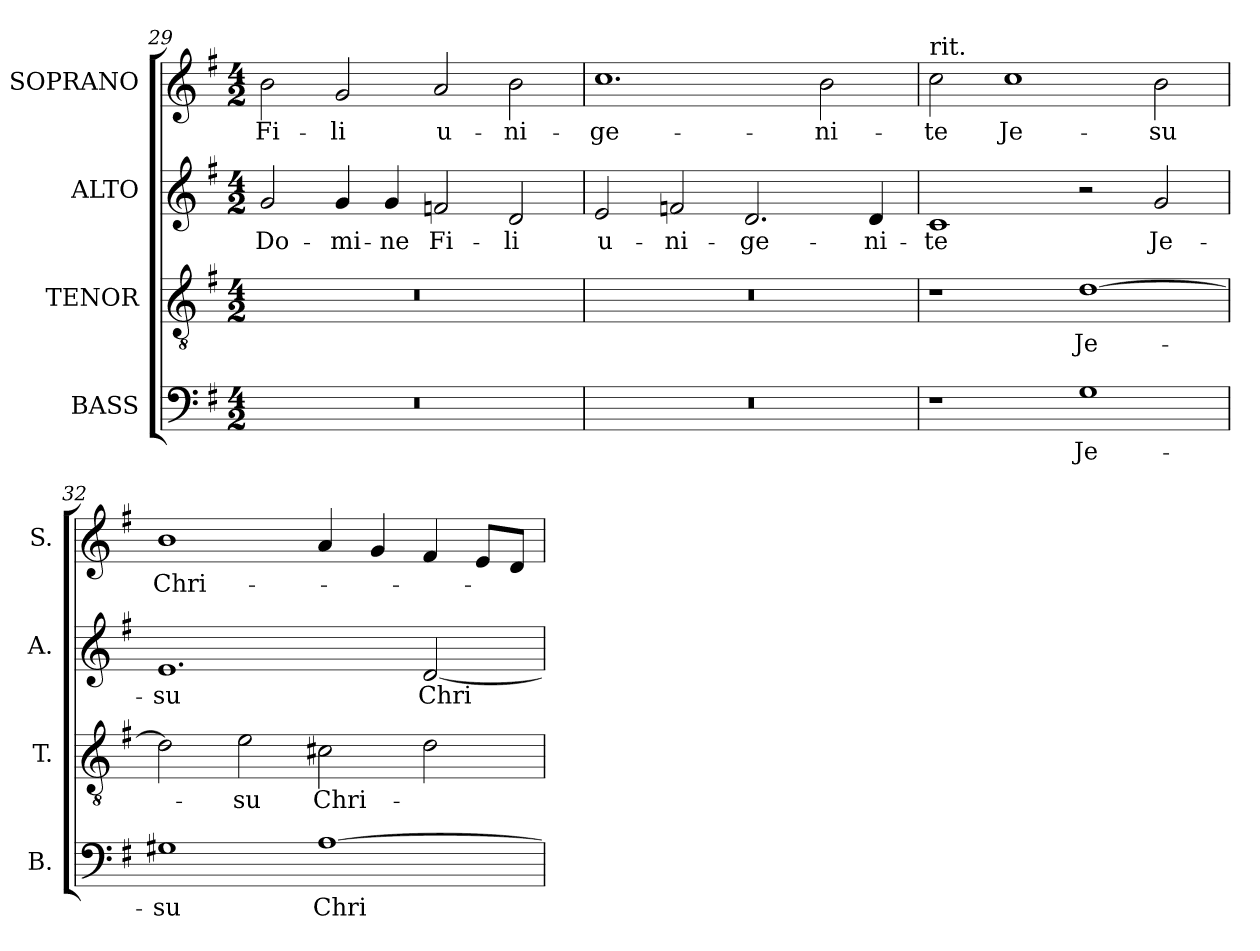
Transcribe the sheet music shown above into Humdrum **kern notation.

**kern	**text	**kern	**text	**kern	**text	**kern	**text
*part4	*part4	*part3	*part3	*part2	*part2	*part1	*part1
*staff4	*staff4	*staff3	*staff3	*staff2	*staff2	*staff1	*staff1
*I"BASS	*	*I"TENOR	*	*I"ALTO	*	*I"SOPRANO	*
*I'B.	*	*I'T.	*	*I'A.	*	*I'S.	*
*clefF4	*	*clefGv2	*	*clefG2	*	*clefG2	*
*	*	*ITrd7c12	*	*	*	*	*
*k[f#]	*	*k[f#]	*	*k[f#]	*	*k[f#]	*
*G:	*	*G:	*	*G:	*	*G:	*
*M4/2	*	*M4/2	*	*M4/2	*	*M4/2	*
=29	=29	=29	=29	=29	=29	=29	=29
!LO:N:vis=1	!	!LO:N:vis=1	!	!	!	!	!
!	!	!	!	!	!LO:LY:b:color=#000000	!	!
!	!	!	!	!	!	!	!LO:LY:b:color=#000000
0r	.	0r	.	2gi/	Do-	2bi\	Fi-
!	!	!	!	!	!LO:LY:b:color=#000000	!	!
!	!	!	!	!	!	!	!LO:LY:b:color=#000000
.	.	.	.	4gi/	-mi-	2gi/	-li
!	!	!	!	!	!LO:LY:b:color=#000000	!	!
.	.	.	.	4gi/	-ne	.	.
!	!	!	!	!	!LO:LY:b:color=#000000	!	!
!	!	!	!	!	!	!	!LO:LY:b:color=#000000
.	.	.	.	2fni/	Fi-	2ai/	u-
!	!	!	!	!	!LO:LY:b:color=#000000	!	!
!	!	!	!	!	!	!	!LO:LY:b:color=#000000
.	.	.	.	2di/	-li	2bi\	-ni-
=30	=30	=30	=30	=30	=30	=30	=30
!LO:N:vis=1	!	!LO:N:vis=1	!	!	!	!	!
!	!	!	!	!	!LO:LY:b:color=#000000	!	!
!	!	!	!	!	!	!	!LO:LY:b:color=#000000
0r	.	0r	.	2ei/	u-	1.cci	-ge-
!	!	!	!	!	!LO:LY:b:color=#000000	!	!
.	.	.	.	2fni/	-ni-	.	.
!	!	!	!	!	!LO:LY:b:color=#000000	!	!
.	.	.	.	2.di/	-ge-	.	.
!	!	!	!	!	!	!	!LO:LY:b:color=#000000
.	.	.	.	.	.	2bi\	-ni-
!	!	!	!	!	!LO:LY:b:color=#000000	!	!
.	.	.	.	4di/	-ni-	.	.
=31	=31	=31	=31	=31	=31	=31	=31
!	!	!	!	!	!LO:LY:b:color=#000000	!	!
!	!	!	!	!	!	!LO:TX:t=rit.	!
!	!	!	!	!	!	!	!LO:LY:b:color=#000000
1r	.	1r	.	1ci	-te	2cci\	-te
!	!	!	!	!	!	!	!LO:LY:b:color=#000000
.	.	.	.	.	.	1cci	Je-
!	!LO:LY:b:color=#000000	!	!	!	!	!	!
!	!	!	!LO:LY:b:color=#000000	!	!	!	!
1Gi	Je-	[1Di	Je-	2r	.	.	.
!	!	!	!	!	!LO:LY:b:color=#000000	!	!
!	!	!	!	!	!	!	!LO:LY:b:color=#000000
.	.	.	.	2gi/	Je-	2bi\	-su
=32	=32	=32	=32	=32	=32	=32	=32
!	!LO:LY:b:color=#000000	!	!	!	!	!	!
!	!	!	!	!	!LO:LY:b:color=#000000	!	!
!	!	!	!	!	!	!	!LO:LY:b:color=#000000
1G#Xi	-su	2Di\]	.	1.ei	-su	1bi	Chri-
!	!	!	!LO:LY:b:color=#000000	!	!	!	!
.	.	2Ei\	-su	.	.	.	.
!	!LO:LY:b:color=#000000	!	!	!	!	!	!
!	!	!	!LO:LY:b:color=#000000	!	!	!	!
[1Ai	Chri-	2C#Xi\	Chri-	.	.	4ai/	.
.	.	.	.	.	.	4gi/	.
!	!	!	!	!	!LO:LY:b:color=#000000	!	!
.	.	2Di\	.	[2di/	Chri-	4f#i/	.
.	.	.	.	.	.	8ei/L	.
.	.	.	.	.	.	8di/J	.
=	=	=	=	=	=	=	=
*-	*-	*-	*-	*-	*-	*-	*-
